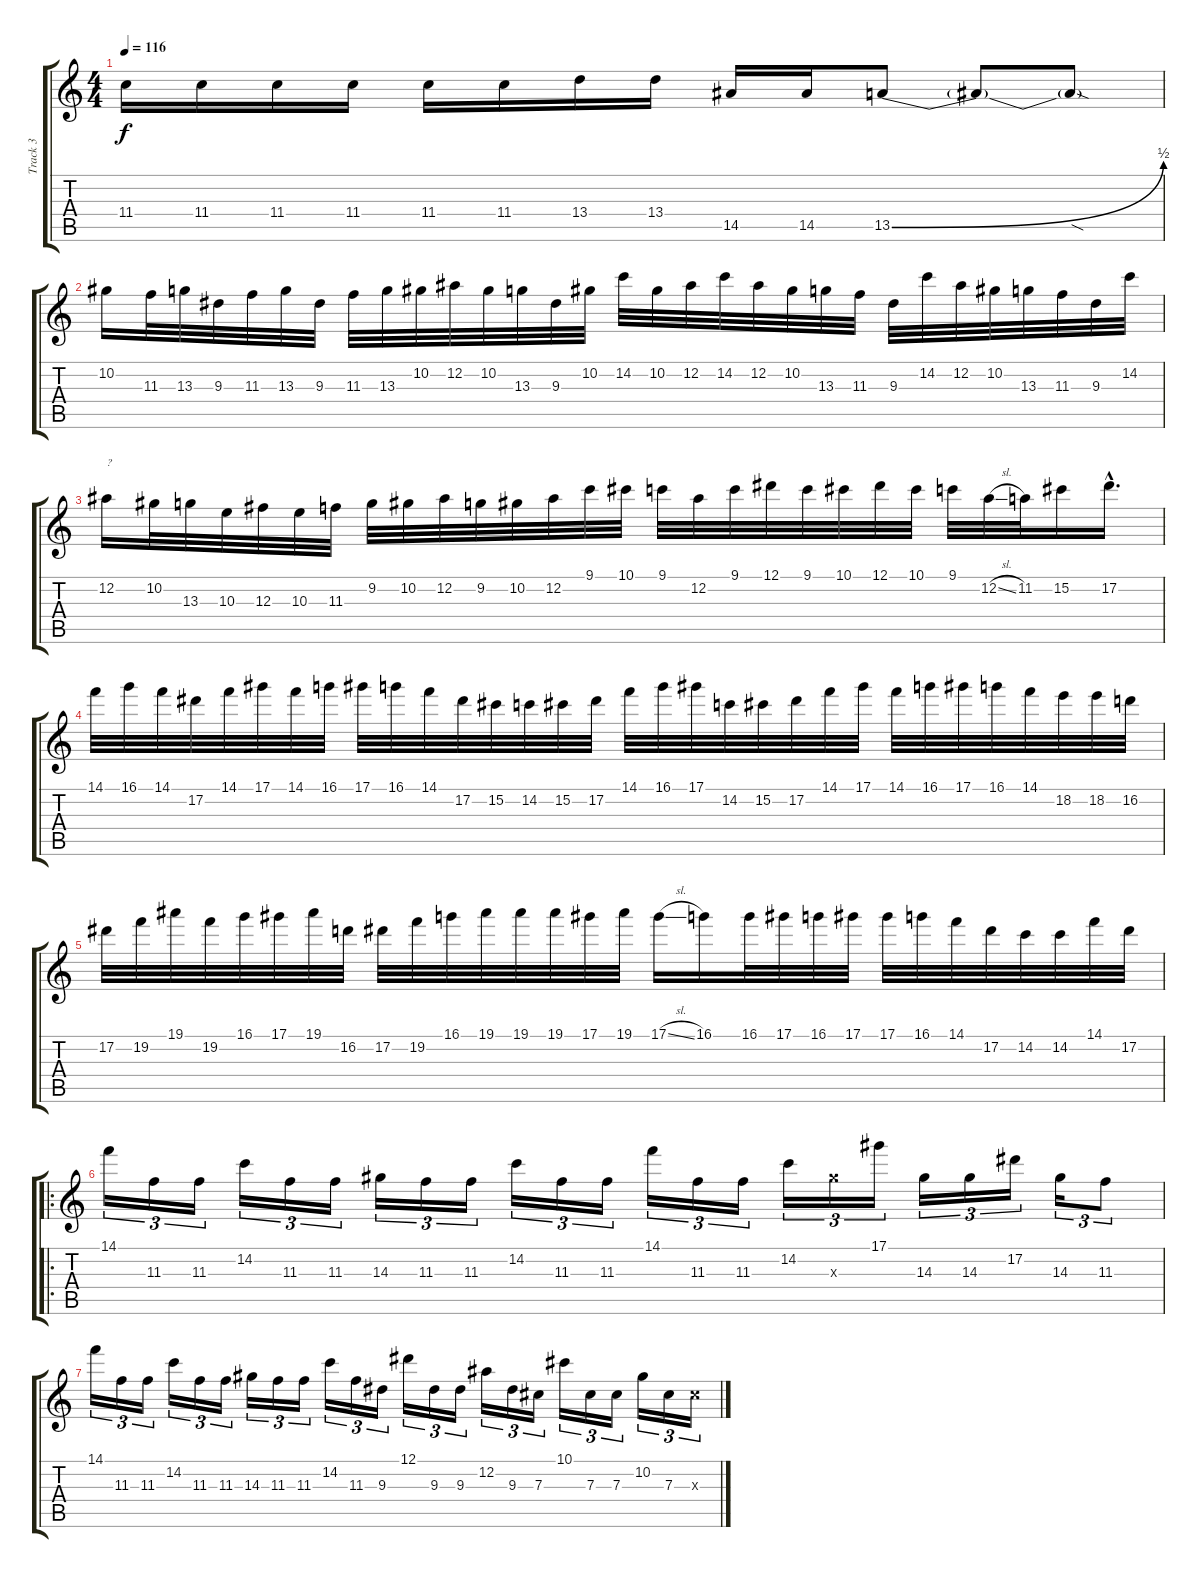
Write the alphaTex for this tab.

\track ("Track 3" "Track 3") {instrument distortionguitar}
\staff {score tabs}
\tuning (Eb4 Bb3 Gb3 Db3 Ab2 Eb2) {hide}
\ts (4 4)
\tempo 116
\clef g2
\ks c
11.4.16{dy f} 11.4.16 11.4.16 11.4.16 11.4.16 11.4.16 13.4.16 13.4.16 14.5.16 14.5.16 13.5{be (bend 0 0 60 2)}.8 13.5{t}.8 13.5{sod t}.8 |
10.2.16 11.3.32 13.3.32 9.3.32 11.3.32 13.3.32 9.3.32 11.3.32 13.3.32 10.2.32 12.2.32 10.2.32 13.3.32 9.3.32 10.2.32 14.2.32 10.2.32 12.2.32 14.2.32 12.2.32 10.2.32 13.3.32 11.3.32 9.3.32 14.2.32 12.2.32 10.2.32 13.3.32 11.3.32 9.3.32 14.2.32 |
12.2.16{txt "?"} 10.2.32 13.3.32 10.3.32 12.3.32 10.3.32 11.3.32 9.2.32 10.2.32 12.2.32 9.2.32 10.2.32 12.2.32 9.1.32 10.1.32 9.1.32 12.2.32 9.1.32 12.1.32 9.1.32 10.1.32 12.1.32 10.1.32 9.1.32 12.2{sl}.32 11.2.32 15.2.16 17.2{hac}.16{d} |
14.1.32 16.1.32 14.1.32 17.2.32 14.1.32 17.1.32 14.1.32 16.1.32 17.1.32 16.1.32 14.1.32 17.2.32 15.2.32 14.2.32 15.2.32 17.2.32 14.1.32 16.1.32 17.1.32 14.2.32 15.2.32 17.2.32 14.1.32 17.1.32 14.1.32 16.1.32 17.1.32 16.1.32 14.1.32 18.2.32 18.2.32 16.2.32 |
17.2.32 19.2.32 19.1.32 19.2.32 16.1.32 17.1.32 19.1.32 16.2.32 17.2.32 19.2.32 16.1.32 19.1.32 19.1.32 19.1.32 17.1.32 19.1.32 17.1{sl}.16 16.1.16 16.1.32 17.1.32 16.1.32 17.1.32 17.1.32 16.1.32 14.1.32 17.2.32 14.2.32 14.2.32 14.1.32 17.2.32 |
\ro
14.1.16{tu (3 2)} 11.3.16{tu (3 2)} 11.3.16{tu (3 2)} 14.2.16{tu (3 2)} 11.3.16{tu (3 2)} 11.3.16{tu (3 2)} 14.3.16{tu (3 2)} 11.3.16{tu (3 2)} 11.3.16{tu (3 2)} 14.2.16{tu (3 2)} 11.3.16{tu (3 2)} 11.3.16{tu (3 2)} 14.1.16{tu (3 2)} 11.3.16{tu (3 2)} 11.3.16{tu (3 2)} 14.2.16{tu (3 2)} 14.3{x}.16{tu (3 2)} 17.1.16{tu (3 2)} 14.3.16{tu (3 2)} 14.3.16{tu (3 2)} 17.2.16{tu (3 2)} 14.3.16{tu (3 2)} 11.3.8{tu (3 2)} |
14.1.16{tu (3 2)} 11.3.16{tu (3 2)} 11.3.16{tu (3 2)} 14.2.16{tu (3 2)} 11.3.16{tu (3 2)} 11.3.16{tu (3 2)} 14.3.16{tu (3 2)} 11.3.16{tu (3 2)} 11.3.16{tu (3 2)} 14.2.16{tu (3 2)} 11.3.16{tu (3 2)} 9.3.16{tu (3 2)} 12.1.16{tu (3 2)} 9.3.16{tu (3 2)} 9.3.16{tu (3 2)} 12.2.16{tu (3 2)} 9.3.16{tu (3 2)} 7.3.16{tu (3 2)} 10.1.16{tu (3 2)} 7.3.16{tu (3 2)} 7.3.16{tu (3 2)} 10.2.16{tu (3 2)} 7.3.16{tu (3 2)} 7.3{x}.16{tu (3 2)}
